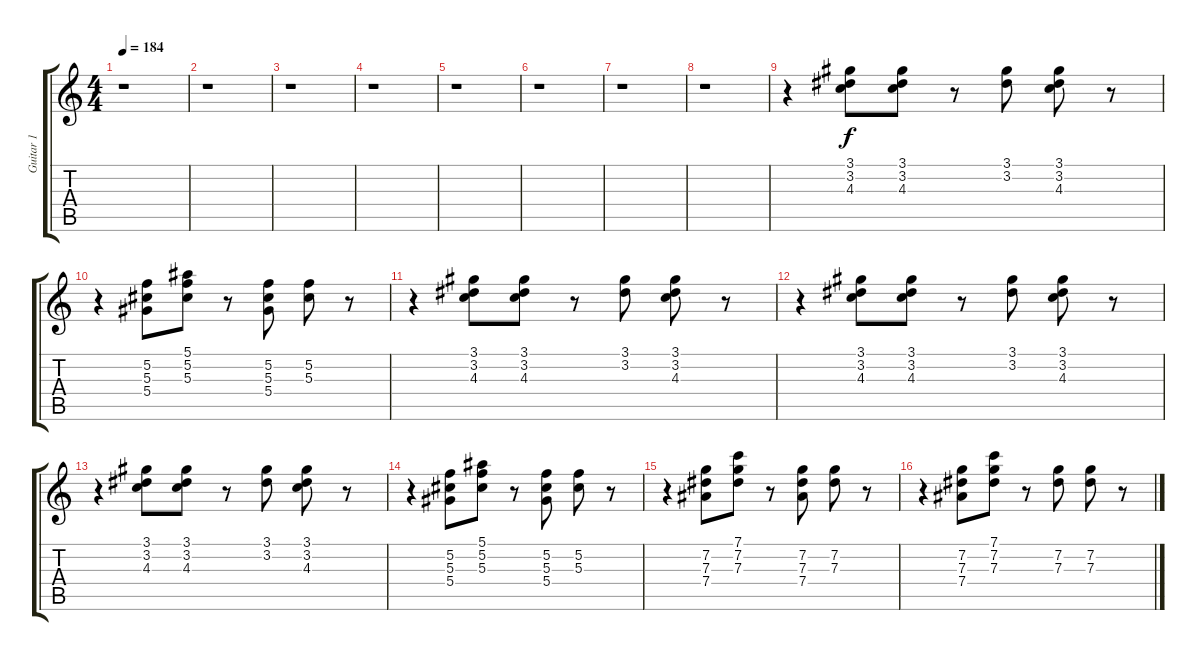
\track ("Guitar 1" "Guitar 1") {instrument electricguitarclean}
\staff {score tabs}
\tuning (F4 C4 Ab3 Eb3 Bb2 F2) {hide}
\ts (4 4)
\tempo 184
\clef g2
\ks c
r.1{dy f} |
r.1 |
r.1 |
r.1 |
r.1 |
r.1 |
r.1 |
r.1 |
r.4 (3.1 3.2 4.3).8 (3.1 3.2 4.3).8 r.8 (3.1 3.2).8 (3.1 3.2 4.3).8 r.8 |
r.4 (5.2 5.3 5.4).8 (5.1 5.2 5.3).8 r.8 (5.2 5.3 5.4).8 (5.2 5.3).8 r.8 |
r.4 (3.1 3.2 4.3).8 (3.1 3.2 4.3).8 r.8 (3.1 3.2).8 (3.1 3.2 4.3).8 r.8 |
r.4 (3.1 3.2 4.3).8 (3.1 3.2 4.3).8 r.8 (3.1 3.2).8 (3.1 3.2 4.3).8 r.8 |
r.4 (3.1 3.2 4.3).8 (3.1 3.2 4.3).8 r.8 (3.1 3.2).8 (3.1 3.2 4.3).8 r.8 |
r.4 (5.2 5.3 5.4).8 (5.1 5.2 5.3).8 r.8 (5.2 5.3 5.4).8 (5.2 5.3).8 r.8 |
r.4 (7.2 7.3 7.4).8 (7.1 7.2 7.3).8 r.8 (7.2 7.3 7.4).8 (7.2 7.3).8 r.8 |
r.4 (7.2 7.3 7.4).8 (7.1 7.2 7.3).8 r.8 (7.2 7.3).8 (7.2 7.3).8 r.8
